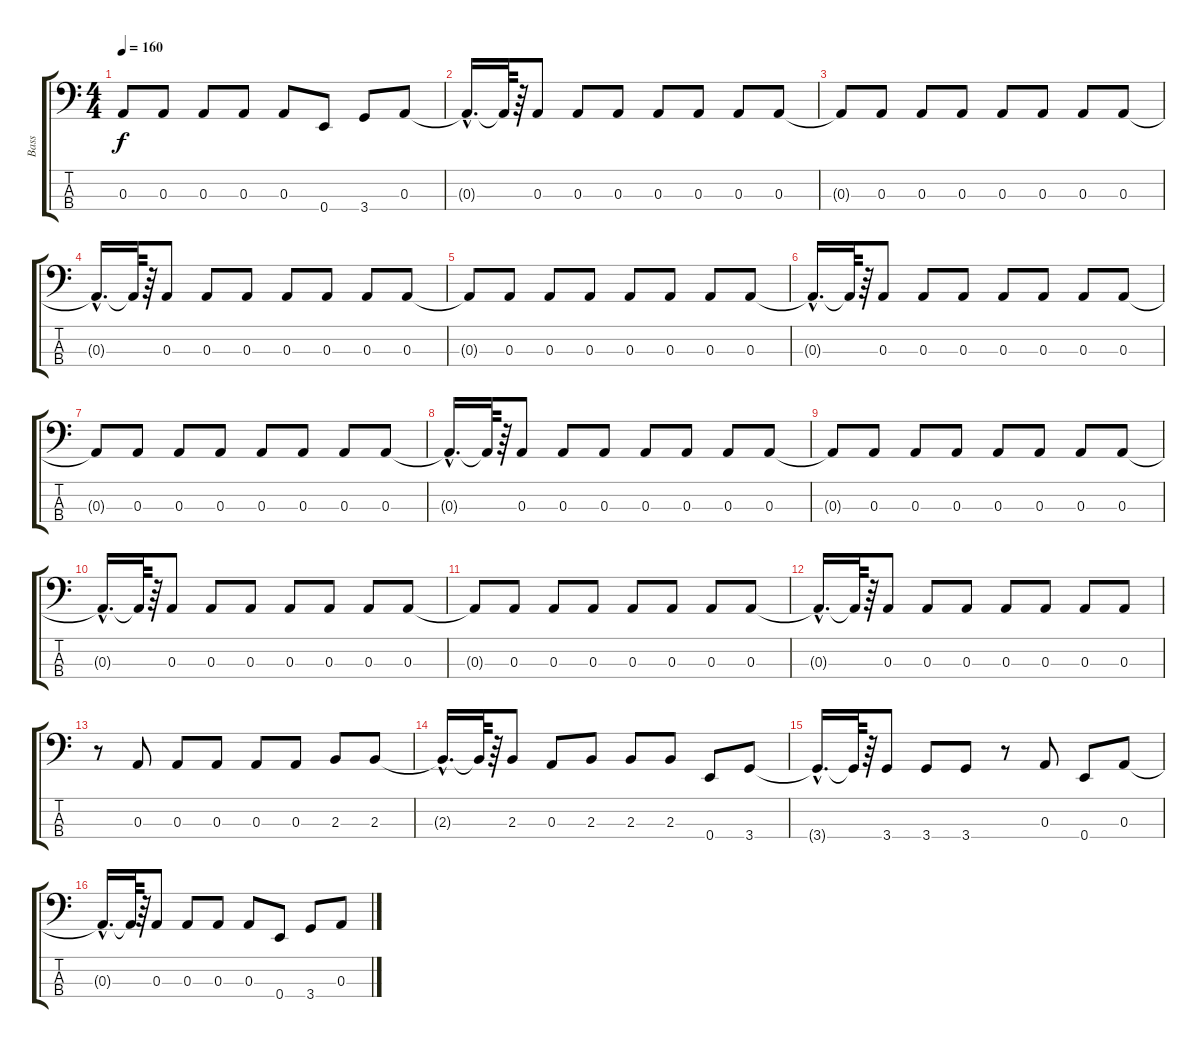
\track ("Bass" "Bass") {instrument electricbassfinger}
\staff {score tabs}
\tuning (G2 D2 A1 E1) {hide}
\ts (4 4)
\tempo 160
\clef f4
\ks c
0.3{t}.8{dy f} 0.3.8 0.3.8 0.3.8 0.3.8 0.4.8 3.4.8 0.3.8 |
0.3{hac t}.16{d} 0.3{t}.64 r.64 0.3.8 0.3.8 0.3.8 0.3.8 0.3.8 0.3.8 0.3.8 |
0.3{t}.8 0.3.8 0.3.8 0.3.8 0.3.8 0.3.8 0.3.8 0.3.8 |
0.3{hac t}.16{d} 0.3{t}.64 r.64 0.3.8 0.3.8 0.3.8 0.3.8 0.3.8 0.3.8 0.3.8 |
0.3{t}.8 0.3.8 0.3.8 0.3.8 0.3.8 0.3.8 0.3.8 0.3.8 |
0.3{hac t}.16{d} 0.3{t}.64 r.64 0.3.8 0.3.8 0.3.8 0.3.8 0.3.8 0.3.8 0.3.8 |
0.3{t}.8 0.3.8 0.3.8 0.3.8 0.3.8 0.3.8 0.3.8 0.3.8 |
0.3{hac t}.16{d} 0.3{t}.64 r.64 0.3.8 0.3.8 0.3.8 0.3.8 0.3.8 0.3.8 0.3.8 |
0.3{t}.8 0.3.8 0.3.8 0.3.8 0.3.8 0.3.8 0.3.8 0.3.8 |
0.3{hac t}.16{d} 0.3{t}.64 r.64 0.3.8 0.3.8 0.3.8 0.3.8 0.3.8 0.3.8 0.3.8 |
0.3{t}.8 0.3.8 0.3.8 0.3.8 0.3.8 0.3.8 0.3.8 0.3.8 |
0.3{hac t}.16{d} 0.3{t}.64 r.64 0.3.8 0.3.8 0.3.8 0.3.8 0.3.8 0.3.8 0.3.8 |
r.8 0.3.8 0.3.8 0.3.8 0.3.8 0.3.8 2.3.8 2.3.8 |
2.3{hac t}.16{d} 2.3{t}.64 r.64 2.3.8 0.3.8 2.3.8 2.3.8 2.3.8 0.4.8 3.4.8 |
3.4{hac t}.16{d} 3.4{t}.64 r.64 3.4.8 3.4.8 3.4.8 r.8 0.3.8 0.4.8 0.3.8 |
0.3{hac t}.16{d} 0.3{t}.64 r.64 0.3.8 0.3.8 0.3.8 0.3.8 0.4.8 3.4.8 0.3.8
